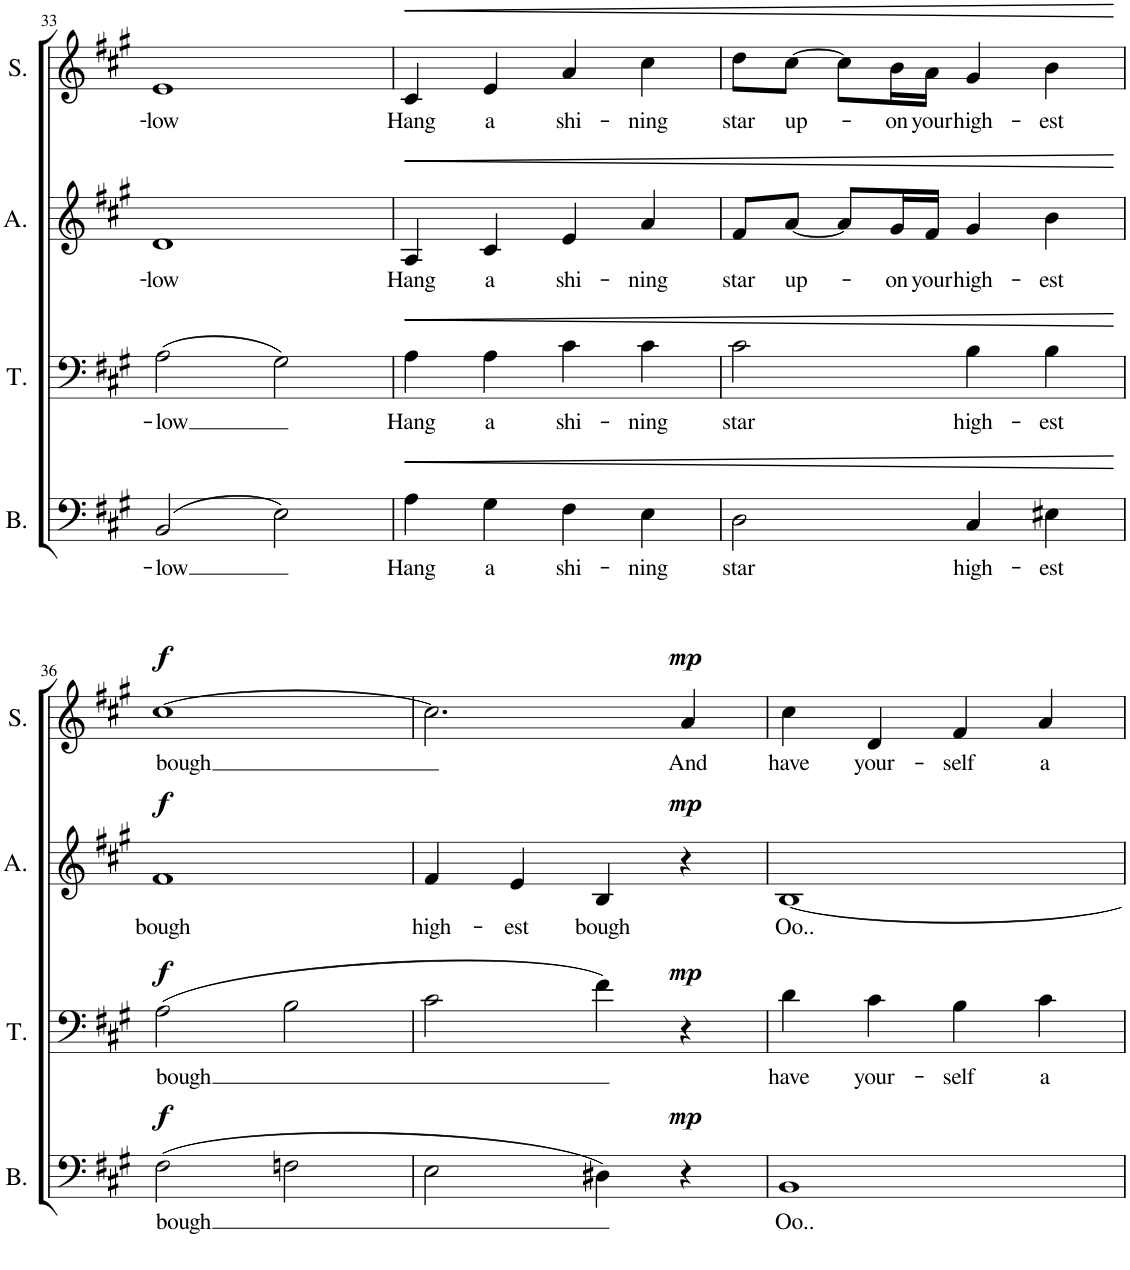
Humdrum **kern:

**kern	**text	**dynam	**kern	**text	**dynam	**kern	**text	**dynam	**kern	**text	**dynam
*part4	*part4	*part4	*part3	*part3	*part3	*part2	*part2	*part2	*part1	*part1	*part1
*staff4	*staff4	*staff4	*staff3	*staff3	*staff3	*staff2	*staff2	*staff2	*staff1	*staff1	*staff1
*I"Bass	*	*	*I"Tenor	*	*	*I"Alto	*	*	*I"Soprano	*	*
*I'B.	*	*	*I'T.	*	*	*I'A.	*	*	*I'S.	*	*
!!LO:PB:g=z
*clefF4	*	*	*clefF4	*	*	*clefG2	*	*	*clefG2	*	*
*k[f#c#g#]	*	*	*k[f#c#g#]	*	*	*k[f#c#g#]	*	*	*k[f#c#g#]	*	*
*M4/4	*	*	*M4/4	*	*	*M4/4	*	*	*M4/4	*	*
=33	=33	=33	=33	=33	=33	=33	=33	=33	=33	=33	=33
!	!LO:LY:b	!	!	!LO:LY:b	!	!	!LO:LY:b	!	!	!LO:LY:b	!
(2BB/	-low	.	(2A\	-low	.	1d	-low	.	1e	-low	.
2E\)	.	.	2G#\)	.	.	.	.	.	.	.	.
=34	=34	=34	=34	=34	=34	=34	=34	=34	=34	=34	=34
!	!LO:LY:b	!LO:HP:b	!	!LO:LY:b	!LO:HP:b	!	!LO:LY:b	!LO:HP:b	!	!LO:LY:b	!LO:HP:b
4A\	Hang	<	4A\	Hang	<	4A/	Hang	<	4c#/	Hang	<
!	!LO:LY:b	!	!	!LO:LY:b	!	!	!LO:LY:b	!	!	!LO:LY:b	!
4G#\	a	.	4A\	a	.	4c#/	a	.	4e/	a	.
!	!LO:LY:b	!	!	!LO:LY:b	!	!	!LO:LY:b	!	!	!LO:LY:b	!
4F#\	shi-	.	4c#\	shi-	.	4e/	shi-	.	4a/	shi-	.
!	!LO:LY:b	!	!	!LO:LY:b	!	!	!LO:LY:b	!	!	!LO:LY:b	!
4E\	-ning	.	4c#\	-ning	.	4a/	-ning	.	4cc#\	-ning	.
=35	=35	=35	=35	=35	=35	=35	=35	=35	=35	=35	=35
!	!LO:LY:b	!	!	!LO:LY:b	!	!	!LO:LY:b	!	!	!LO:LY:b	!
2D\	star	.	2c#\	star	.	8f#/L	star	.	8dd\L	star	.
!	!	!	!	!	!	!	!LO:LY:b	!	!	!LO:LY:b	!
.	.	.	.	.	.	[8a/J	up-	.	[8cc#\J	up-	.
.	.	.	.	.	.	8a/L]	.	.	8cc#\L]	.	.
!	!	!	!	!	!	!	!LO:LY:b	!	!	!LO:LY:b	!
.	.	.	.	.	.	16g#/L	-on	.	16b\L	-on	.
!	!	!	!	!	!	!	!LO:LY:b	!	!	!LO:LY:b	!
.	.	.	.	.	.	16f#/JJ	your	.	16a\JJ	your	.
!	!LO:LY:b	!	!	!LO:LY:b	!	!	!LO:LY:b	!	!	!LO:LY:b	!
4C#/	high-	.	4B\	high-	.	4g#/	high-	.	4g#/	high-	.
!	!LO:LY:b	!	!	!LO:LY:b	!	!	!LO:LY:b	!	!	!LO:LY:b	!
4E#X\	-est	.	4B\	-est	.	4b\	-est	.	4b\	-est	.
.	.	[	.	.	[	.	.	[	.	.	[
!!LO:LB:g=z
=36	=36	=36	=36	=36	=36	=36	=36	=36	=36	=36	=36
!	!LO:LY:b	!LO:DY:a	!	!LO:LY:b	!LO:DY:a	!	!LO:LY:b	!LO:DY:a	!	!LO:LY:b	!LO:DY:a
(2F#\	bough	f	(2A\	bough	f	1f#	bough	f	[1cc#	bough	f
2Fn\	.	.	2B\	.	.	.	.	.	.	.	.
=37	=37	=37	=37	=37	=37	=37	=37	=37	=37	=37	=37
!	!	!	!	!	!	!	!LO:LY:b	!	!	!	!
2E\	.	.	2c#\	.	.	4f#/	high-	.	2.cc#\]	.	.
!	!	!	!	!	!	!	!LO:LY:b	!	!	!	!
.	.	.	.	.	.	4e/	-est	.	.	.	.
!	!	!	!	!	!	!	!LO:LY:b	!	!	!	!
4D#X\)	.	.	4f#\)	.	.	4B/	bough	.	.	.	.
!	!	!LO:DY:a	!	!	!LO:DY:a	!	!	!LO:DY:a	!	!LO:LY:b	!LO:DY:a
4r	.	mp	4r	.	mp	4r	.	mp	4a/	And	mp
=38	=38	=38	=38	=38	=38	=38	=38	=38	=38	=38	=38
!	!LO:LY:b	!	!	!LO:LY:b	!	!	!LO:LY:b	!	!	!LO:LY:b	!
1BB	Oo..	.	4d\	have	.	[1B	Oo..	.	4cc#\	have	.
!	!	!	!	!LO:LY:b	!	!	!	!	!	!LO:LY:b	!
.	.	.	4c#\	your-	.	.	.	.	4d/	your-	.
!	!	!	!	!LO:LY:b	!	!	!	!	!	!LO:LY:b	!
.	.	.	4B\	-self	.	.	.	.	4f#/	-self	.
!	!	!	!	!LO:LY:b	!	!	!	!	!	!LO:LY:b	!
.	.	.	4c#\	a	.	.	.	.	4a/	a	.
=	=	=	=	=	=	=	=	=	=	=	=
*-	*-	*-	*-	*-	*-	*-	*-	*-	*-	*-	*-
